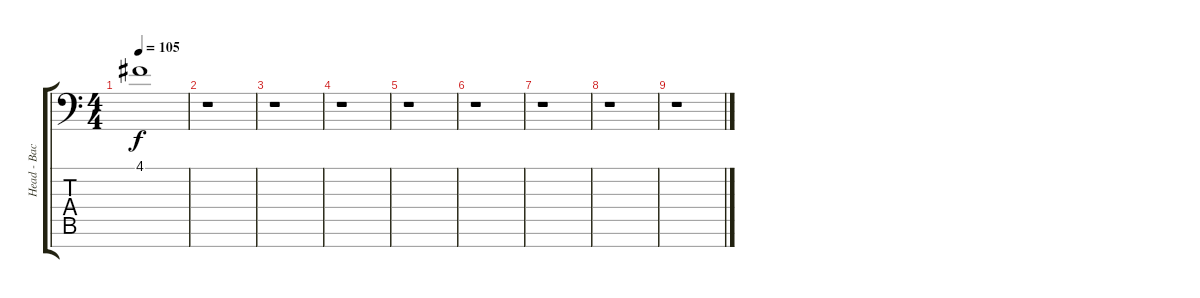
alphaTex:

\track ("Head - Background vocals" "Head - Bac") {instrument choiraahs}
\staff {score tabs}
\tuning (D4 A3 F3 C3 G2 D2 A1) {hide}
\ts (4 4)
\tempo 105
\clef f4
\ks c
4.1{t}.1{dy f} |
r.1 |
r.1 |
r.1 |
r.1 |
r.1 |
r.1 |
r.1 |
r.1
